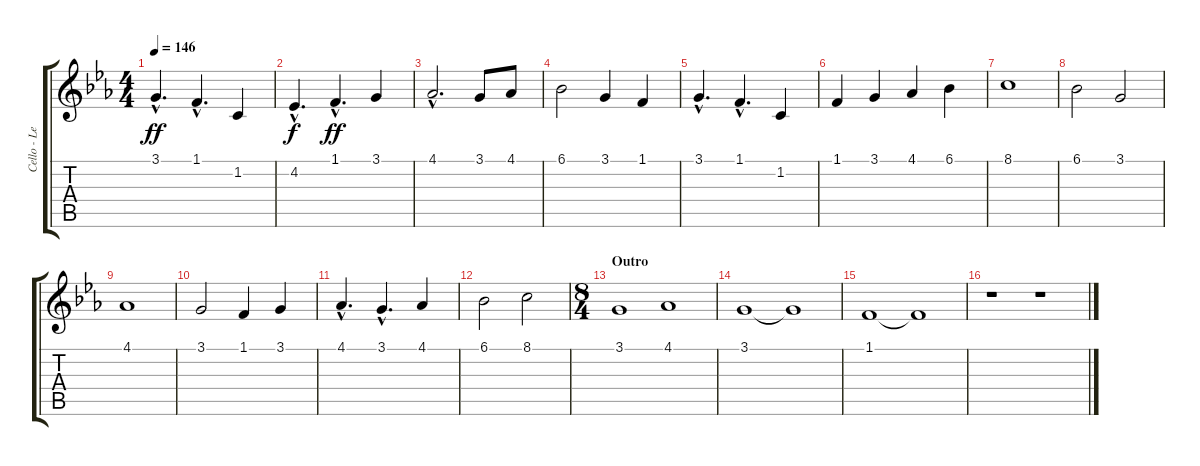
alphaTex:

\track ("Cello - Lead" "Cello - Le") {instrument cello}
\staff {score tabs}
\tuning (E4 B3 G3 D3 A2 E2) {hide}
\ts (4 4)
\tempo 146
\clef g2
\ks eb
3.1{hac}.4{d dy ff} 1.1{hac}.4{d} 1.2.4 |
4.2{hac}.4{d dy f} 1.1{hac}.4{d dy ff} 3.1.4 |
4.1{hac}.2{d} 3.1.8 4.1.8 |
6.1.2 3.1.4 1.1.4 |
3.1{hac}.4{d} 1.1{hac}.4{d} 1.2.4 |
1.1.4 3.1.4 4.1.4 6.1.4 |
8.1.1 |
6.1.2 3.1.2 |
4.1.1 |
3.1.2 1.1.4 3.1.4 |
4.1{hac}.4{d} 3.1{hac}.4{d} 4.1.4 |
6.1.2 8.1.2 |
\ts (8 4)
\section ("" "Outro")
3.1.1 4.1.1 |
3.1.1 3.1{t}.1 |
1.1.1 1.1{t}.1 |
r.1 r.1
